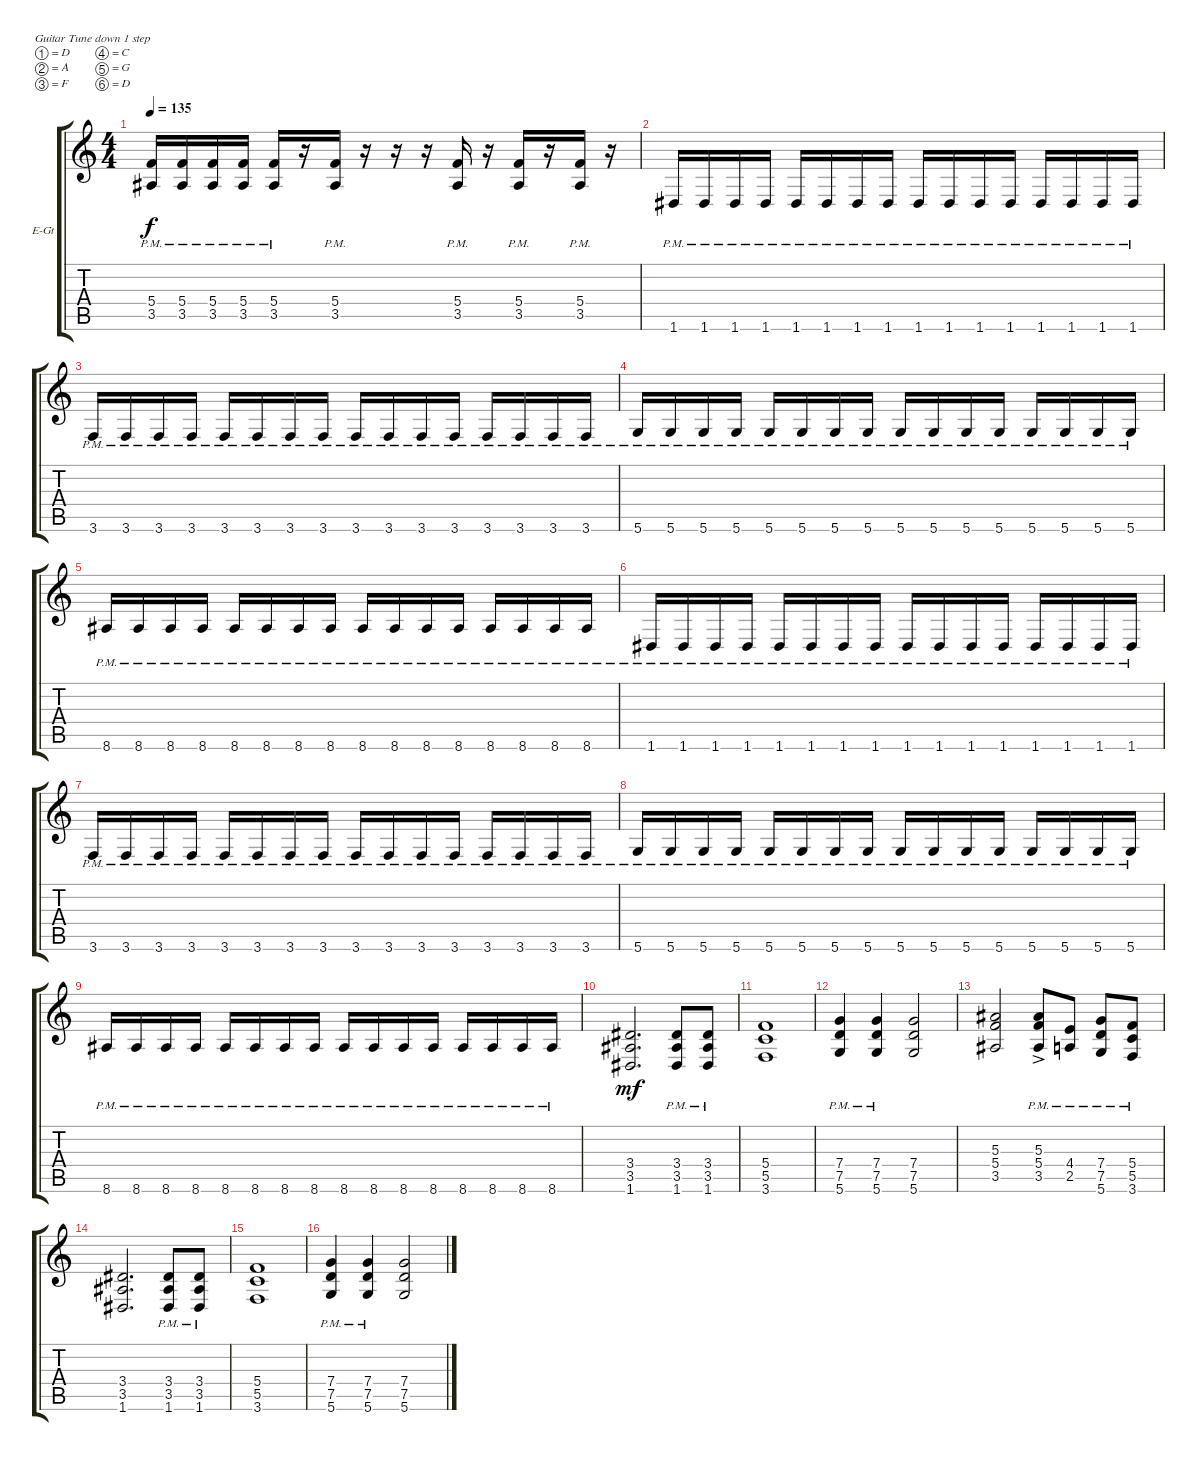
\defaultSystemsLayout 4
\bracketExtendMode groupsimilarinstruments
\firstSystemTrackNameOrientation horizontal
\otherSystemsTrackNameOrientation horizontal
\track ("Rhytm Guitar" "E-Gt") {instrument distortionguitar}
\staff {score tabs}
\tuning (D4 A3 F3 C3 G2 D2)
\ts (4 4)
\tempo 135
\clef g2
\ks c
(3.5{pm} 5.4{pm}).16{dy f} (3.5{pm} 5.4{pm}).16 (3.5{pm} 5.4{pm}).16 (3.5{pm} 5.4{pm}).16 (3.5{pm} 5.4{pm}).16 r.16 (3.5{pm} 5.4{pm}).16 r.16 r.16 r.16 (3.5{pm} 5.4{pm}).16 r.16 (3.5{pm} 5.4{pm}).16 r.16 (3.5{pm} 5.4{pm}).16 r.16 |
\scale
0.333333 1.6{pm}.16 1.6{pm}.16 1.6{pm}.16 1.6{pm}.16 1.6{pm}.16 1.6{pm}.16 1.6{pm}.16 1.6{pm}.16 1.6{pm}.16 1.6{pm}.16 1.6{pm}.16 1.6{pm}.16 1.6{pm}.16 1.6{pm}.16 1.6{pm}.16 1.6{pm}.16 |
\scale
0.333333 3.6{pm}.16 3.6{pm}.16 3.6{pm}.16 3.6{pm}.16 3.6{pm}.16 3.6{pm}.16 3.6{pm}.16 3.6{pm}.16 3.6{pm}.16 3.6{pm}.16 3.6{pm}.16 3.6{pm}.16 3.6{pm}.16 3.6{pm}.16 3.6{pm}.16 3.6{pm}.16 |
\scale
0.333333 5.6{pm}.16 5.6{pm}.16 5.6{pm}.16 5.6{pm}.16 5.6{pm}.16 5.6{pm}.16 5.6{pm}.16 5.6{pm}.16 5.6{pm}.16 5.6{pm}.16 5.6{pm}.16 5.6{pm}.16 5.6{pm}.16 5.6{pm}.16 5.6{pm}.16 5.6{pm}.16 |
\scale
0.333333 8.6{pm}.16 8.6{pm}.16 8.6{pm}.16 8.6{pm}.16 8.6{pm}.16 8.6{pm}.16 8.6{pm}.16 8.6{pm}.16 8.6{pm}.16 8.6{pm}.16 8.6{pm}.16 8.6{pm}.16 8.6{pm}.16 8.6{pm}.16 8.6{pm}.16 8.6{pm}.16 |
\scale
0.333333 1.6{pm}.16 1.6{pm}.16 1.6{pm}.16 1.6{pm}.16 1.6{pm}.16 1.6{pm}.16 1.6{pm}.16 1.6{pm}.16 1.6{pm}.16 1.6{pm}.16 1.6{pm}.16 1.6{pm}.16 1.6{pm}.16 1.6{pm}.16 1.6{pm}.16 1.6{pm}.16 |
\scale
0.333333 3.6{pm}.16 3.6{pm}.16 3.6{pm}.16 3.6{pm}.16 3.6{pm}.16 3.6{pm}.16 3.6{pm}.16 3.6{pm}.16 3.6{pm}.16 3.6{pm}.16 3.6{pm}.16 3.6{pm}.16 3.6{pm}.16 3.6{pm}.16 3.6{pm}.16 3.6{pm}.16 |
\scale
0.333333 5.6{pm}.16 5.6{pm}.16 5.6{pm}.16 5.6{pm}.16 5.6{pm}.16 5.6{pm}.16 5.6{pm}.16 5.6{pm}.16 5.6{pm}.16 5.6{pm}.16 5.6{pm}.16 5.6{pm}.16 5.6{pm}.16 5.6{pm}.16 5.6{pm}.16 5.6{pm}.16 |
\scale
0.333333 8.6{pm}.16 8.6{pm}.16 8.6{pm}.16 8.6{pm}.16 8.6{pm}.16 8.6{pm}.16 8.6{pm}.16 8.6{pm}.16 8.6{pm}.16 8.6{pm}.16 8.6{pm}.16 8.6{pm}.16 8.6{pm}.16 8.6{pm}.16 8.6{pm}.16 8.6{pm}.16 |
\scale
0.333333 (1.6 3.5 3.4).2{d dy mf} (1.6{pm} 3.5{pm} 3.4{pm}).8 (1.6{pm} 3.5{pm} 3.4{pm}).8 |
\scale
0.333333 (3.6 5.5 5.4).1 |
\scale
0.333333 (5.6{pm} 7.5{pm} 7.4{pm}).4 (5.6{pm} 7.5{pm} 7.4{pm}).4 (5.6 7.5 7.4).2 |
\scale
0.333333 (3.5 5.4 5.3).2 (3.5{ac pm} 5.4{pm} 5.3{ac pm}).8 (2.5{pm} 4.4{pm}).8 (5.6{pm} 7.5{pm} 7.4{pm}).8 (3.6{pm} 5.5{pm} 5.4{pm}).8 |
\scale
0.333333 (1.6 3.5 3.4).2{d} (1.6{pm} 3.5{pm} 3.4{pm}).8 (1.6{pm} 3.5{pm} 3.4{pm}).8 |
\scale
0.333333 (3.6 5.5 5.4).1 |
\scale
0.333333 (5.6{pm} 7.5{pm} 7.4{pm}).4 (5.6{pm} 7.5{pm} 7.4{pm}).4 (5.6 7.5 7.4).2
